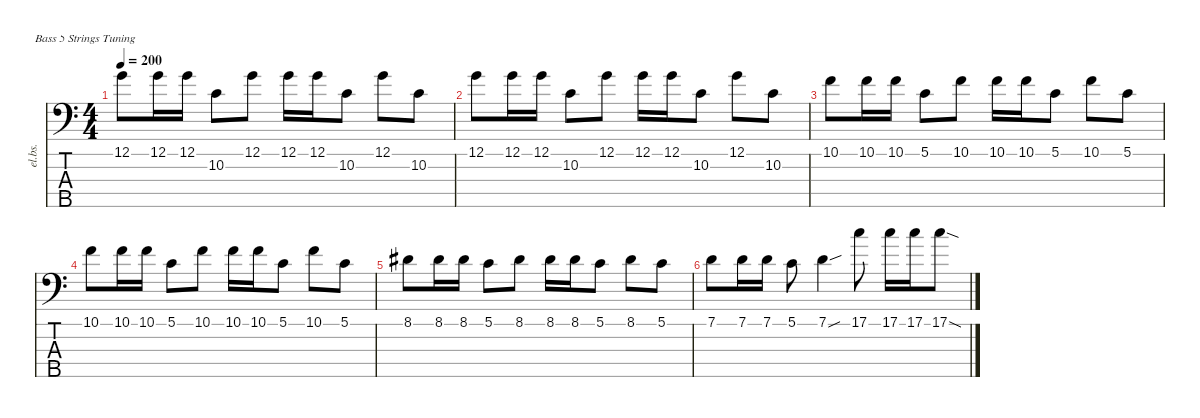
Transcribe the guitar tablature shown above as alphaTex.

\defaultSystemsLayout 4
\hideDynamics
\bracketExtendMode nobrackets
\otherSystemsTrackNameOrientation horizontal
\track ("Electric Bass" "el.bs.") {instrument electricbassfinger}
\staff {score tabs}
\tuning (G2 D2 A1 E1 B0)
\ts (4 4)
\tempo 200
\clef f4
\ks c
12.1.8{dy mf beam Down} 12.1.16{beam Down} 12.1.16{beam Down} 10.2.8{beam Down} 12.1.8{beam Down} 12.1.16{beam Down} 12.1.16{beam Down} 10.2.8{beam Down} 12.1.8{beam Down} 10.2.8{beam Down} |
12.1.8{beam Down} 12.1.16{beam Down} 12.1.16{beam Down} 10.2.8{beam Down} 12.1.8{beam Down} 12.1.16{beam Down} 12.1.16{beam Down} 10.2.8{beam Down} 12.1.8{beam Down} 10.2.8{beam Down} |
10.1.8{beam Down} 10.1.16{beam Down} 10.1.16{beam Down} 5.1.8{beam Down} 10.1.8{beam Down} 10.1.16{beam Down} 10.1.16{beam Down} 5.1.8{beam Down} 10.1.8{beam Down} 5.1.8{beam Down} |
10.1.8{beam Down} 10.1.16{beam Down} 10.1.16{beam Down} 5.1.8{beam Down} 10.1.8{beam Down} 10.1.16{beam Down} 10.1.16{beam Down} 5.1.8{beam Down} 10.1.8{beam Down} 5.1.8{beam Down} |
8.1{acc #}.8{beam Down} 8.1{acc #}.16{beam Down} 8.1{acc #}.16{beam Down} 5.1.8{beam Down} 8.1{acc #}.8{beam Down} 8.1{acc #}.16{beam Down} 8.1{acc #}.16{beam Down} 5.1.8{beam Down} 8.1{acc #}.8{beam Down} 5.1.8{beam Down} |
7.1.8{beam Down} 7.1.16{beam Down} 7.1.16{beam Down} 5.1.8{beam Down} 7.1{sou}.4{beam Down} 17.1.8{beam Down} 17.1.16{beam Down} 17.1.16{beam Down} 17.1{sod}.8{beam Down}
